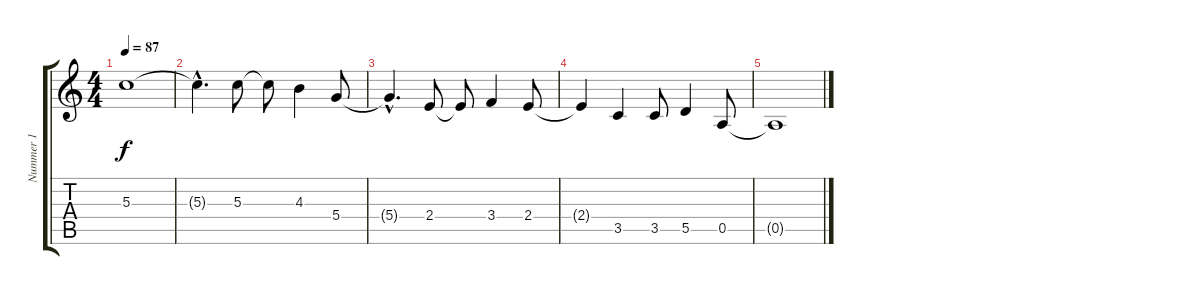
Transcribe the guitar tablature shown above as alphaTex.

\track ("Nummer 1" "Nummer 1") {instrument electricguitarclean}
\staff {score tabs}
\tuning (E4 B3 G3 D3 A2 E2) {hide}
\ts (4 4)
\tempo 87
\clef g2
\ks c
5.3.1{dy f} |
5.3{hac t}.4{d} 5.3.8 5.3{t}.8 4.3.4 5.4.8 |
5.4{hac t}.4{d} 2.4.8 2.4{t}.8 3.4.4 2.4.8 |
2.4{t}.4 3.5.4 3.5.8 5.5.4 0.5.8 |
0.5{t}.1
